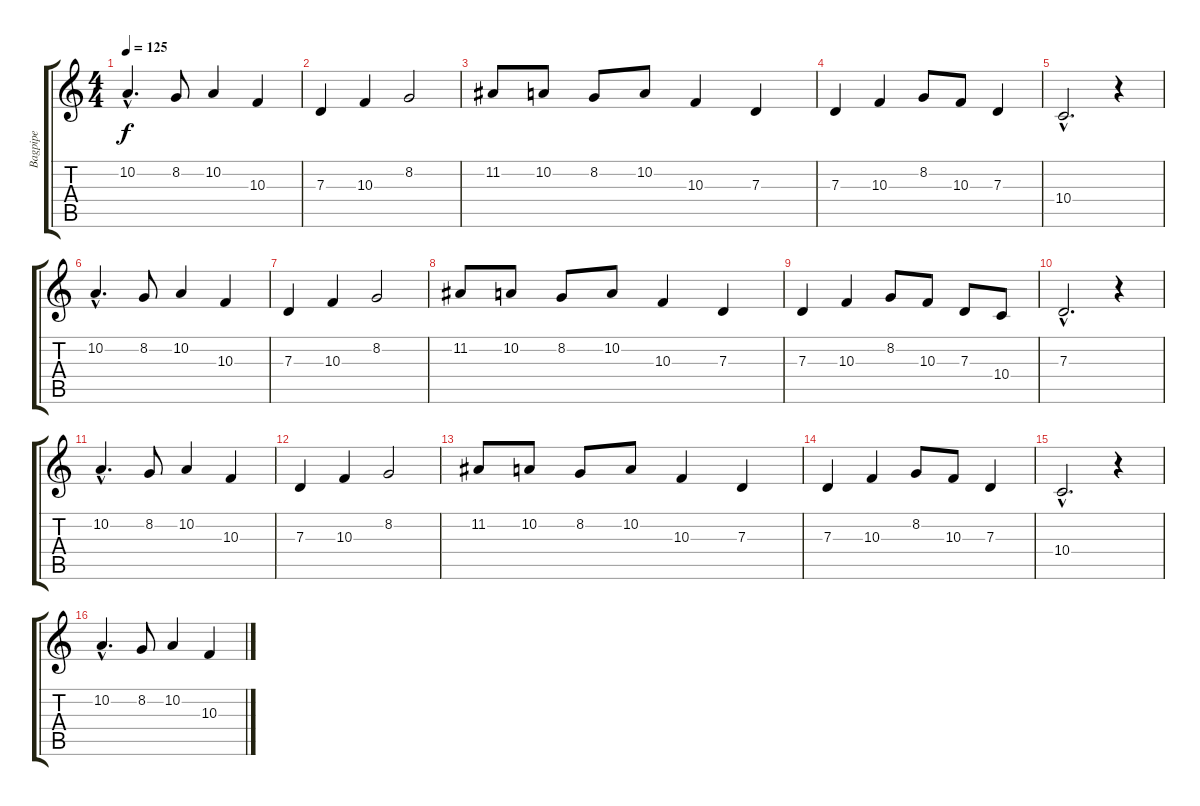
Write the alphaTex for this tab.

\track ("Bagpipe" "Bagpipe") {instrument bagpipe}
\staff {score tabs}
\tuning (E4 B3 G3 D3 A2 E2) {hide}
\ts (4 4)
\tempo 125
\clef g2
\ks c
10.2{hac}.4{d dy f instrument bagpipe} 8.2.8 10.2.4 10.3.4 |
7.3.4 10.3.4 8.2.2 |
11.2.8 10.2.8 8.2.8 10.2.8 10.3.4 7.3.4 |
7.3.4 10.3.4 8.2.8 10.3.8 7.3.4 |
10.4{hac}.2{d} r.4 |
10.2{hac}.4{d} 8.2.8 10.2.4 10.3.4 |
7.3.4 10.3.4 8.2.2 |
11.2.8 10.2.8 8.2.8 10.2.8 10.3.4 7.3.4 |
7.3.4 10.3.4 8.2.8 10.3.8 7.3.8 10.4.8 |
7.3{hac}.2{d} r.4 |
10.2{hac}.4{d} 8.2.8 10.2.4 10.3.4 |
7.3.4 10.3.4 8.2.2 |
11.2.8 10.2.8 8.2.8 10.2.8 10.3.4 7.3.4 |
7.3.4 10.3.4 8.2.8 10.3.8 7.3.4 |
10.4{hac}.2{d} r.4 |
10.2{hac}.4{d} 8.2.8 10.2.4 10.3.4
